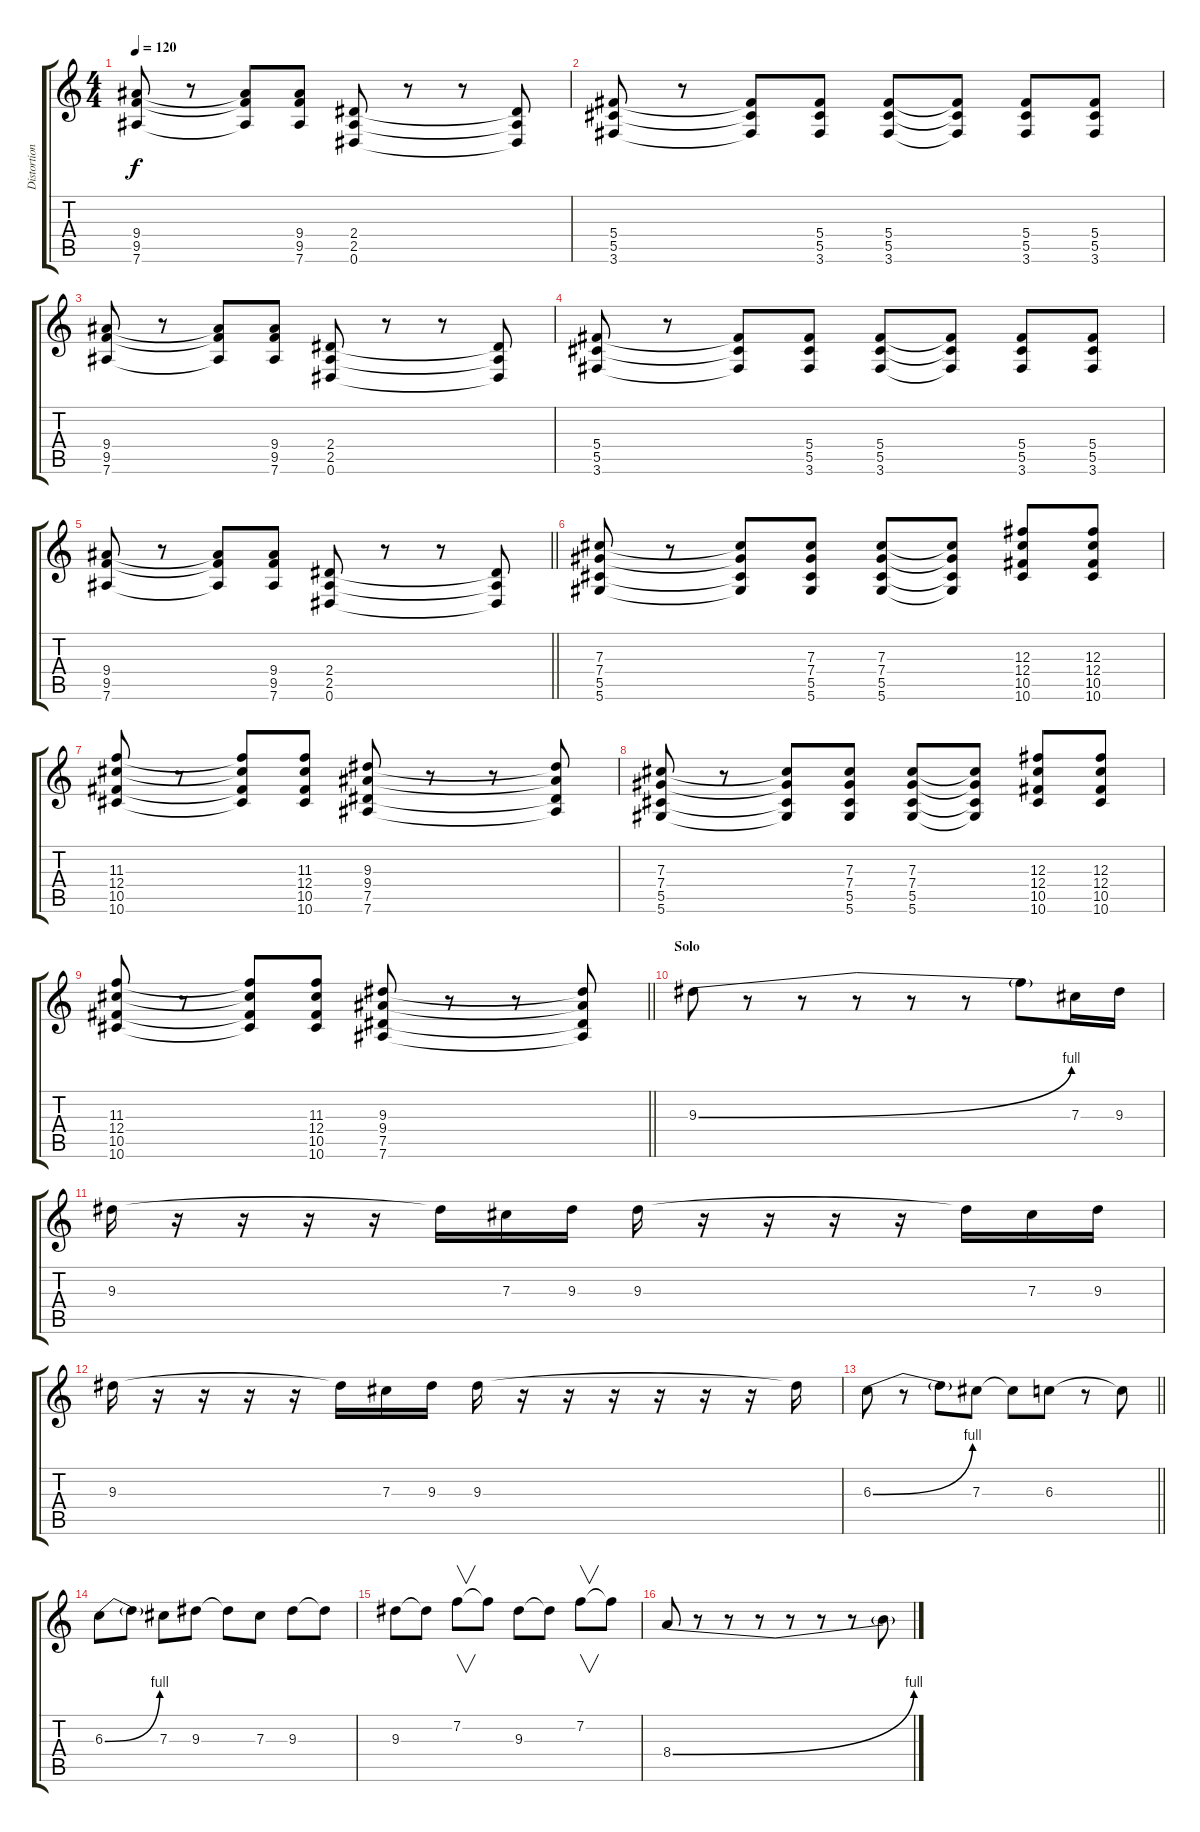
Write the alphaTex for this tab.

\track ("Distortion" "Distortion") {instrument distortionguitar}
\staff {score tabs}
\tuning (Eb4 Bb3 Gb3 Db3 Ab2 Eb2) {hide}
\ts (4 4)
\tempo 120
\clef g2
\ks c
(9.4 9.5 7.6).8{dy f} r.8 (9.4{t} 9.5{t} 7.6{t}).8 (9.4 9.5 7.6).8 (2.4 2.5 0.6).8 r.8 r.8 (2.4{t} 2.5{t} 0.6{t}).8 |
(5.4 5.5 3.6).8 r.8 (5.4{t} 5.5{t} 3.6{t}).8 (5.4 5.5 3.6).8 (5.4 5.5 3.6).8 (5.4{t} 5.5{t} 3.6{t}).8 (5.4 5.5 3.6).8 (5.4 5.5 3.6).8 |
(9.4 9.5 7.6).8 r.8 (9.4{t} 9.5{t} 7.6{t}).8 (9.4 9.5 7.6).8 (2.4 2.5 0.6).8 r.8 r.8 (2.4{t} 2.5{t} 0.6{t}).8 |
(5.4 5.5 3.6).8 r.8 (5.4{t} 5.5{t} 3.6{t}).8 (5.4 5.5 3.6).8 (5.4 5.5 3.6).8 (5.4{t} 5.5{t} 3.6{t}).8 (5.4 5.5 3.6).8 (5.4 5.5 3.6).8 |
\barLineRight lightlight
(9.4 9.5 7.6).8 r.8 (9.4{t} 9.5{t} 7.6{t}).8 (9.4 9.5 7.6).8 (2.4 2.5 0.6).8 r.8 r.8 (2.4{t} 2.5{t} 0.6{t}).8 |
(7.3 7.4 5.5 5.6).8 r.8 (7.3{t} 7.4{t} 5.5{t} 5.6{t}).8 (7.3 7.4 5.5 5.6).8 (7.3 7.4 5.5 5.6).8 (7.3{t} 7.4{t} 5.5{t} 5.6{t}).8 (12.3 12.4 10.5 10.6).8 (12.3 12.4 10.5 10.6).8 |
(11.3 12.4 10.5 10.6).8 r.8 (11.3{t} 12.4{t} 10.5{t} 10.6{t}).8 (11.3 12.4 10.5 10.6).8 (9.3 9.4 7.5 7.6).8 r.8 r.8 (9.3{t} 9.4{t} 7.5{t} 7.6{t}).8 |
(7.3 7.4 5.5 5.6).8 r.8 (7.3{t} 7.4{t} 5.5{t} 5.6{t}).8 (7.3 7.4 5.5 5.6).8 (7.3 7.4 5.5 5.6).8 (7.3{t} 7.4{t} 5.5{t} 5.6{t}).8 (12.3 12.4 10.5 10.6).8 (12.3 12.4 10.5 10.6).8 |
\barLineRight lightlight
(11.3 12.4 10.5 10.6).8 r.8 (11.3{t} 12.4{t} 10.5{t} 10.6{t}).8 (11.3 12.4 10.5 10.6).8 (9.3 9.4 7.5 7.6).8 r.8 r.8 (9.3{t} 9.4{t} 7.5{t} 7.6{t}).8 |
\section ("" "Solo")
9.3{be (bend 0 0 60 4)}.8 r.8 r.8 r.8 r.8 r.8 9.3{t}.8 7.3.16 9.3.16 |
9.3.16 r.16 r.16 r.16 r.16 9.3{t}.16 7.3.16 9.3.16 9.3.16 r.16 r.16 r.16 r.16 9.3{t}.16 7.3.16 9.3.16 |
9.3.16 r.16 r.16 r.16 r.16 9.3{t}.16 7.3.16 9.3.16 9.3.16 r.16 r.16 r.16 r.16 r.16 r.16 9.3{t}.16 |
\barLineRight lightlight
6.3{be (bend 0 0 60 4)}.8 r.8 6.3{t}.8 7.3.8 7.3{t}.8 6.3.8 r.8 6.3{t}.8 |
6.3{be (bend 0 0 60 4)}.8 6.3{t}.8 7.3.8 9.3.8 9.3{t}.8 7.3.8 9.3.8 9.3{t}.8 |
9.3.8 9.3{t}.8 7.2.8{v} 7.2{t}.8 9.3.8 9.3{t}.8 7.2.8{v} 7.2{t}.8 |
8.4{be (bend 0 0 60 4)}.8 r.8 r.8 r.8 r.8 r.8 r.8 8.4{t}.8
